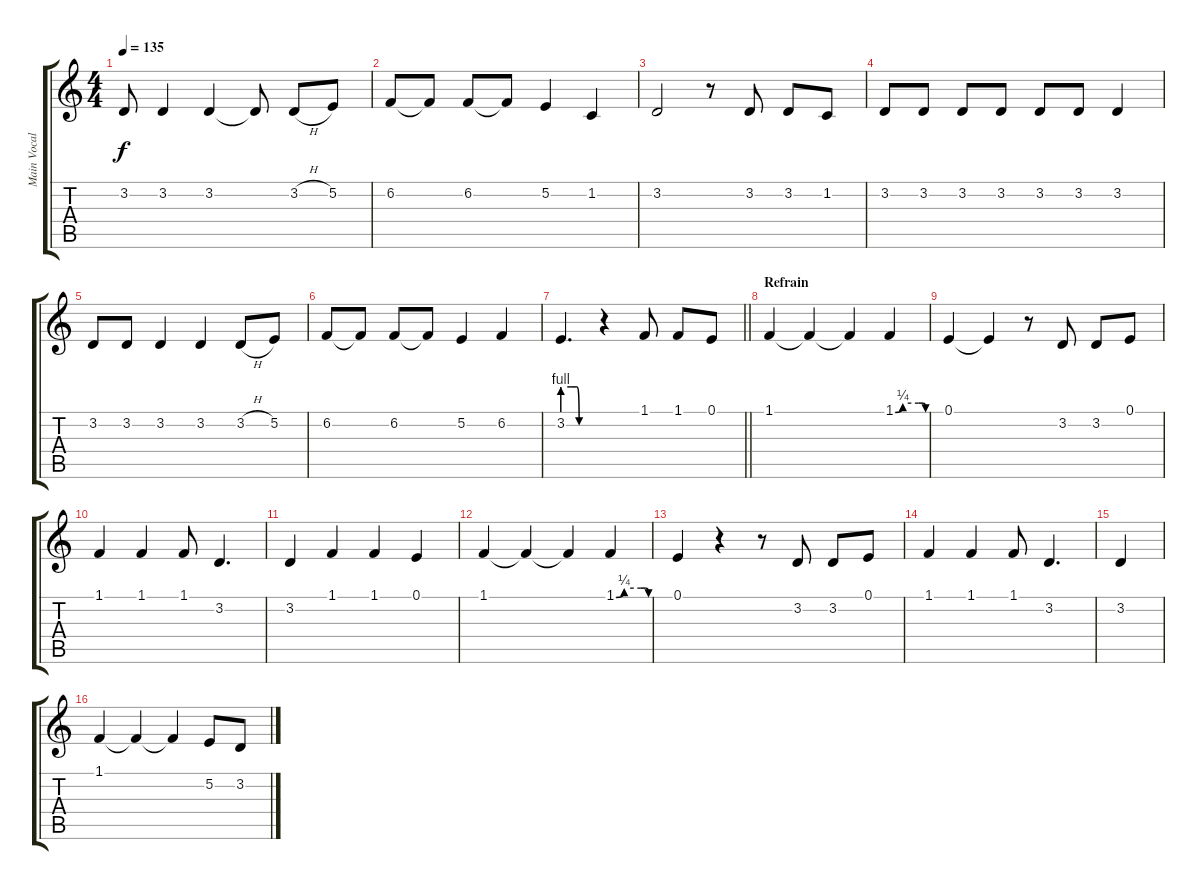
\track ("Main Vocal" "Main Vocal") {instrument lead2sawtooth}
\staff {score tabs}
\tuning (E4 B3 G3 D3 A2 E2) {hide}
\ts (4 4)
\tempo 135
\clef g2
\ks c
3.2.8{dy f} 3.2.4 3.2.4 3.2{t}.8 3.2{h}.8 5.2.8 |
6.2.8 6.2{t}.8 6.2.8 6.2{t}.8 5.2.4 1.2.4 |
3.2.2 r.8 3.2.8 3.2.8 1.2.8 |
3.2.8 3.2.8 3.2.8 3.2.8 3.2.8 3.2.8 3.2.4 |
3.2.8 3.2.8 3.2.4 3.2.4 3.2{h}.8 5.2.8 |
6.2.8 6.2{t}.8 6.2.8 6.2{t}.8 5.2.4 6.2.4 |
\barLineRight lightlight
3.2{be (custom 0 4 15 4 26 4 30 0 60 0)}.4{d} r.4 1.1.8 1.1.8 0.1.8 |
\section ("" "Refrain")
1.1.4 1.1{t}.4 1.1{t}.4 1.1{be (custom 0 0 15 1 46 1 55 1 60 0)}.4 |
0.1.4 0.1{t}.4 r.8 3.2.8 3.2.8 0.1.8 |
1.1.4 1.1.4 1.1.8 3.2.4{d} |
3.2.4 1.1.4 1.1.4 0.1.4 |
1.1.4 1.1{t}.4 1.1{t}.4 1.1{be (custom 0 0 15 1 46 1 55 1 60 0)}.4 |
0.1.4 r.4 r.8 3.2.8 3.2.8 0.1.8 |
1.1.4 1.1.4 1.1.8 3.2.4{d} |
3.2.4 |
1.1.4 1.1{t}.4 1.1{t}.4 5.2.8 3.2.8
